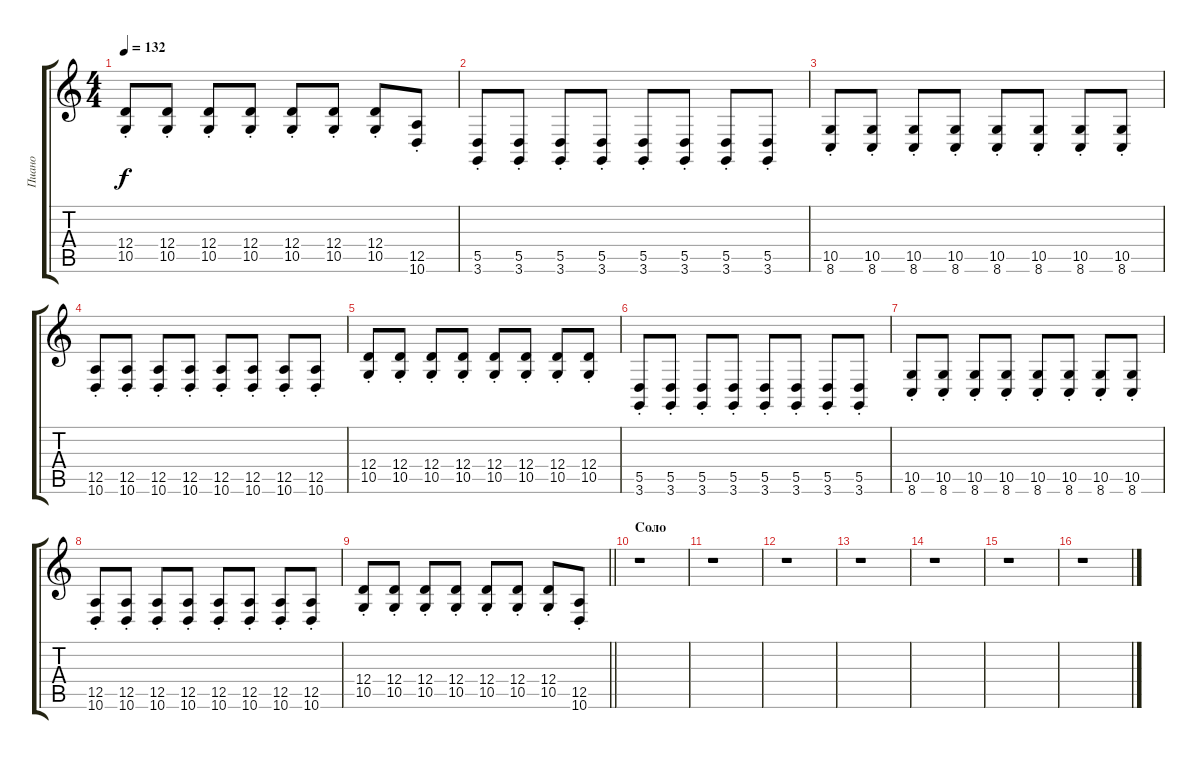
\track ("Пиано" "Пиано") {instrument acousticgrandpiano}
\staff {score tabs}
\tuning (E4 B3 G3 D3 A2 E2) {hide}
\ts (4 4)
\tempo 132
\clef g2
\ks c
(12.4{st} 10.5{st}).8{dy f} (12.4{st} 10.5{st}).8 (12.4{st} 10.5{st}).8 (12.4{st} 10.5{st}).8 (12.4{st} 10.5{st}).8 (12.4{st} 10.5{st}).8 (12.4{st} 10.5{st}).8 (12.5{st} 10.6{st}).8 |
(5.5{st} 3.6{st}).8 (5.5{st} 3.6{st}).8 (5.5{st} 3.6{st}).8 (5.5{st} 3.6{st}).8 (5.5{st} 3.6{st}).8 (5.5{st} 3.6{st}).8 (5.5{st} 3.6{st}).8 (5.5{st} 3.6{st}).8 |
(10.5{st} 8.6{st}).8 (10.5{st} 8.6{st}).8 (10.5{st} 8.6{st}).8 (10.5{st} 8.6{st}).8 (10.5{st} 8.6{st}).8 (10.5{st} 8.6{st}).8 (10.5{st} 8.6{st}).8 (10.5{st} 8.6{st}).8 |
(12.5{st} 10.6{st}).8 (12.5{st} 10.6{st}).8 (12.5{st} 10.6{st}).8 (12.5{st} 10.6{st}).8 (12.5{st} 10.6{st}).8 (12.5{st} 10.6{st}).8 (12.5{st} 10.6{st}).8 (12.5{st} 10.6{st}).8 |
(12.4{st} 10.5{st}).8 (12.4{st} 10.5{st}).8 (12.4{st} 10.5{st}).8 (12.4{st} 10.5{st}).8 (12.4{st} 10.5{st}).8 (12.4{st} 10.5{st}).8 (12.4{st} 10.5{st}).8 (12.4{st} 10.5{st}).8 |
(5.5{st} 3.6{st}).8 (5.5{st} 3.6{st}).8 (5.5{st} 3.6{st}).8 (5.5{st} 3.6{st}).8 (5.5{st} 3.6{st}).8 (5.5{st} 3.6{st}).8 (5.5{st} 3.6{st}).8 (5.5{st} 3.6{st}).8 |
(10.5{st} 8.6{st}).8 (10.5{st} 8.6{st}).8 (10.5{st} 8.6{st}).8 (10.5{st} 8.6{st}).8 (10.5{st} 8.6{st}).8 (10.5{st} 8.6{st}).8 (10.5{st} 8.6{st}).8 (10.5{st} 8.6{st}).8 |
(12.5{st} 10.6{st}).8 (12.5{st} 10.6{st}).8 (12.5{st} 10.6{st}).8 (12.5{st} 10.6{st}).8 (12.5{st} 10.6{st}).8 (12.5{st} 10.6{st}).8 (12.5{st} 10.6{st}).8 (12.5{st} 10.6{st}).8 |
\barLineRight lightlight
(12.4{st} 10.5{st}).8 (12.4{st} 10.5{st}).8 (12.4{st} 10.5{st}).8 (12.4{st} 10.5{st}).8 (12.4{st} 10.5{st}).8 (12.4{st} 10.5{st}).8 (12.4{st} 10.5{st}).8 (12.5{st} 10.6{st}).8 |
\section ("" "Соло")
r.1 |
r.1 |
r.1 |
r.1 |
r.1 |
r.1 |
r.1
